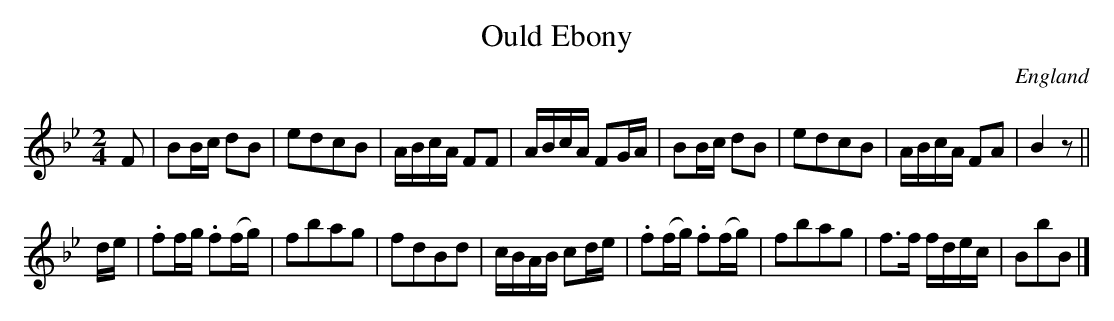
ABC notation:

X:1
T:Ould Ebony
L:1/8
M:2/4
O:England
K:Bb major
F | \
BB/c/ dB | edcB | A/B/c/A/ FF | A/B/c/A/ FG/A/ | \
BB/c/ dB | edcB | A/B/c/A/ FA | B2z ||
d/e/  | .ff/g/ .f(f/g/) | fbag | fdBd | c/B/A/B/ \
cd/e/ | .f(f/g/) .f(f/g/) | fbag | f>f f/d/e/c/ | BbB |]
